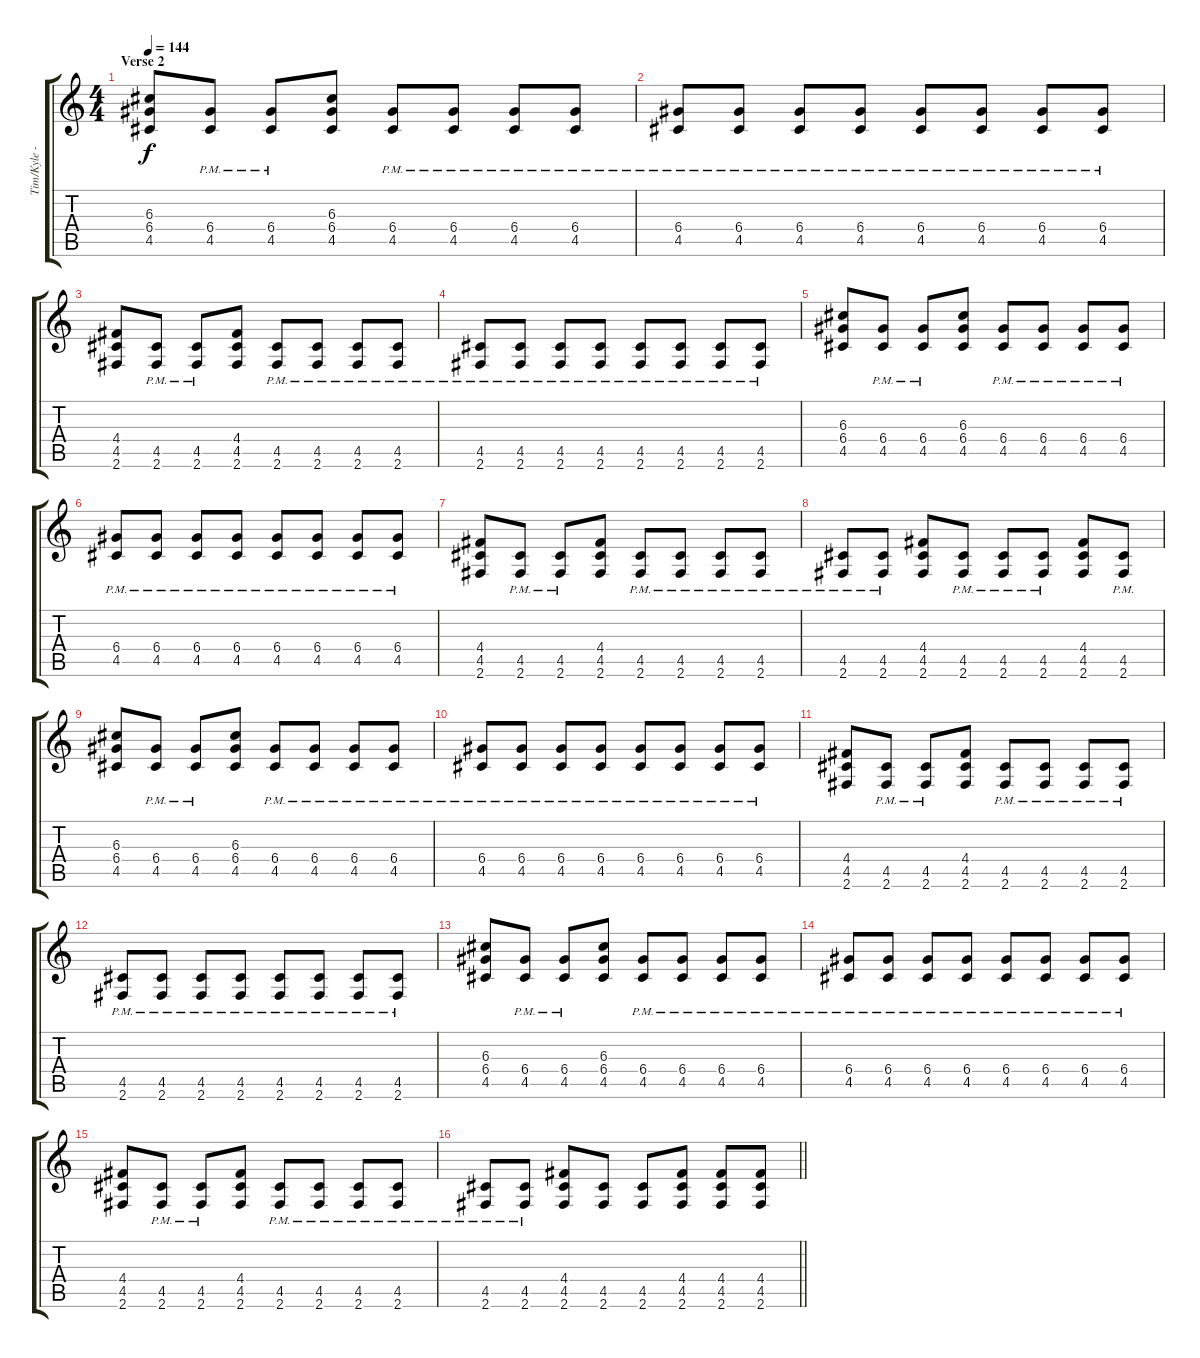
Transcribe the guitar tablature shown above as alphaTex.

\track ("Tim/Kyle - Guitar" "Tim/Kyle -") {instrument distortionguitar}
\staff {score tabs}
\tuning (E4 B3 G3 D3 A2 E2) {hide}
\ts (4 4)
\section ("" "Verse 2")
\tempo 144
\clef g2
\ks c
(6.3 6.4 4.5).8{dy f volume 11} (6.4{pm} 4.5{pm}).8 (6.4{pm} 4.5{pm}).8 (6.3 6.4 4.5).8 (6.4{pm} 4.5{pm}).8 (6.4{pm} 4.5{pm}).8 (6.4{pm} 4.5{pm}).8 (6.4{pm} 4.5{pm}).8 |
(6.4{pm} 4.5{pm}).8 (6.4{pm} 4.5{pm}).8 (6.4{pm} 4.5{pm}).8 (6.4{pm} 4.5{pm}).8 (6.4{pm} 4.5{pm}).8 (6.4{pm} 4.5{pm}).8 (6.4{pm} 4.5{pm}).8 (6.4{pm} 4.5{pm}).8 |
(4.4 4.5 2.6).8 (4.5{pm} 2.6{pm}).8 (4.5{pm} 2.6{pm}).8 (4.4 4.5 2.6).8 (4.5{pm} 2.6{pm}).8 (4.5{pm} 2.6{pm}).8 (4.5{pm} 2.6{pm}).8 (4.5{pm} 2.6{pm}).8 |
(4.5{pm} 2.6{pm}).8 (4.5{pm} 2.6{pm}).8 (4.5{pm} 2.6{pm}).8 (4.5{pm} 2.6{pm}).8 (4.5{pm} 2.6{pm}).8 (4.5{pm} 2.6{pm}).8 (4.5{pm} 2.6{pm}).8 (4.5{pm} 2.6{pm}).8 |
(6.3 6.4 4.5).8 (6.4{pm} 4.5{pm}).8 (6.4{pm} 4.5{pm}).8 (6.3 6.4 4.5).8 (6.4{pm} 4.5{pm}).8 (6.4{pm} 4.5{pm}).8 (6.4{pm} 4.5{pm}).8 (6.4{pm} 4.5{pm}).8 |
(6.4{pm} 4.5{pm}).8 (6.4{pm} 4.5{pm}).8 (6.4{pm} 4.5{pm}).8 (6.4{pm} 4.5{pm}).8 (6.4{pm} 4.5{pm}).8 (6.4{pm} 4.5{pm}).8 (6.4{pm} 4.5{pm}).8 (6.4{pm} 4.5{pm}).8 |
(4.4 4.5 2.6).8 (4.5{pm} 2.6{pm}).8 (4.5{pm} 2.6{pm}).8 (4.4 4.5 2.6).8 (4.5{pm} 2.6{pm}).8 (4.5{pm} 2.6{pm}).8 (4.5{pm} 2.6{pm}).8 (4.5{pm} 2.6{pm}).8 |
(4.5{pm} 2.6{pm}).8 (4.5{pm} 2.6{pm}).8 (4.4 4.5 2.6).8 (4.5{pm} 2.6{pm}).8 (4.5{pm} 2.6{pm}).8 (4.5{pm} 2.6{pm}).8 (4.4 4.5 2.6).8 (4.5{pm} 2.6{pm}).8 |
(6.3 6.4 4.5).8 (6.4{pm} 4.5{pm}).8 (6.4{pm} 4.5{pm}).8 (6.3 6.4 4.5).8 (6.4{pm} 4.5{pm}).8 (6.4{pm} 4.5{pm}).8 (6.4{pm} 4.5{pm}).8 (6.4{pm} 4.5{pm}).8 |
(6.4{pm} 4.5{pm}).8 (6.4{pm} 4.5{pm}).8 (6.4{pm} 4.5{pm}).8 (6.4{pm} 4.5{pm}).8 (6.4{pm} 4.5{pm}).8 (6.4{pm} 4.5{pm}).8 (6.4{pm} 4.5{pm}).8 (6.4{pm} 4.5{pm}).8 |
(4.4 4.5 2.6).8 (4.5{pm} 2.6{pm}).8 (4.5{pm} 2.6{pm}).8 (4.4 4.5 2.6).8 (4.5{pm} 2.6{pm}).8 (4.5{pm} 2.6{pm}).8 (4.5{pm} 2.6{pm}).8 (4.5{pm} 2.6{pm}).8 |
(4.5{pm} 2.6{pm}).8 (4.5{pm} 2.6{pm}).8 (4.5{pm} 2.6{pm}).8 (4.5{pm} 2.6{pm}).8 (4.5{pm} 2.6{pm}).8 (4.5{pm} 2.6{pm}).8 (4.5{pm} 2.6{pm}).8 (4.5{pm} 2.6{pm}).8 |
(6.3 6.4 4.5).8 (6.4{pm} 4.5{pm}).8 (6.4{pm} 4.5{pm}).8 (6.3 6.4 4.5).8 (6.4{pm} 4.5{pm}).8 (6.4{pm} 4.5{pm}).8 (6.4{pm} 4.5{pm}).8 (6.4{pm} 4.5{pm}).8 |
(6.4{pm} 4.5{pm}).8 (6.4{pm} 4.5{pm}).8 (6.4{pm} 4.5{pm}).8 (6.4{pm} 4.5{pm}).8 (6.4{pm} 4.5{pm}).8 (6.4{pm} 4.5{pm}).8 (6.4{pm} 4.5{pm}).8 (6.4{pm} 4.5{pm}).8 |
(4.4 4.5 2.6).8 (4.5{pm} 2.6{pm}).8 (4.5{pm} 2.6{pm}).8 (4.4 4.5 2.6).8 (4.5{pm} 2.6{pm}).8 (4.5{pm} 2.6{pm}).8 (4.5{pm} 2.6{pm}).8 (4.5{pm} 2.6{pm}).8 |
\barLineRight lightlight
(4.5{pm} 2.6{pm}).8 (4.5{pm} 2.6{pm}).8 (4.4 4.5 2.6).8 (4.5 2.6).8 (4.5 2.6).8 (4.4 4.5 2.6).8 (4.4 4.5 2.6).8 (4.4 4.5 2.6).8
